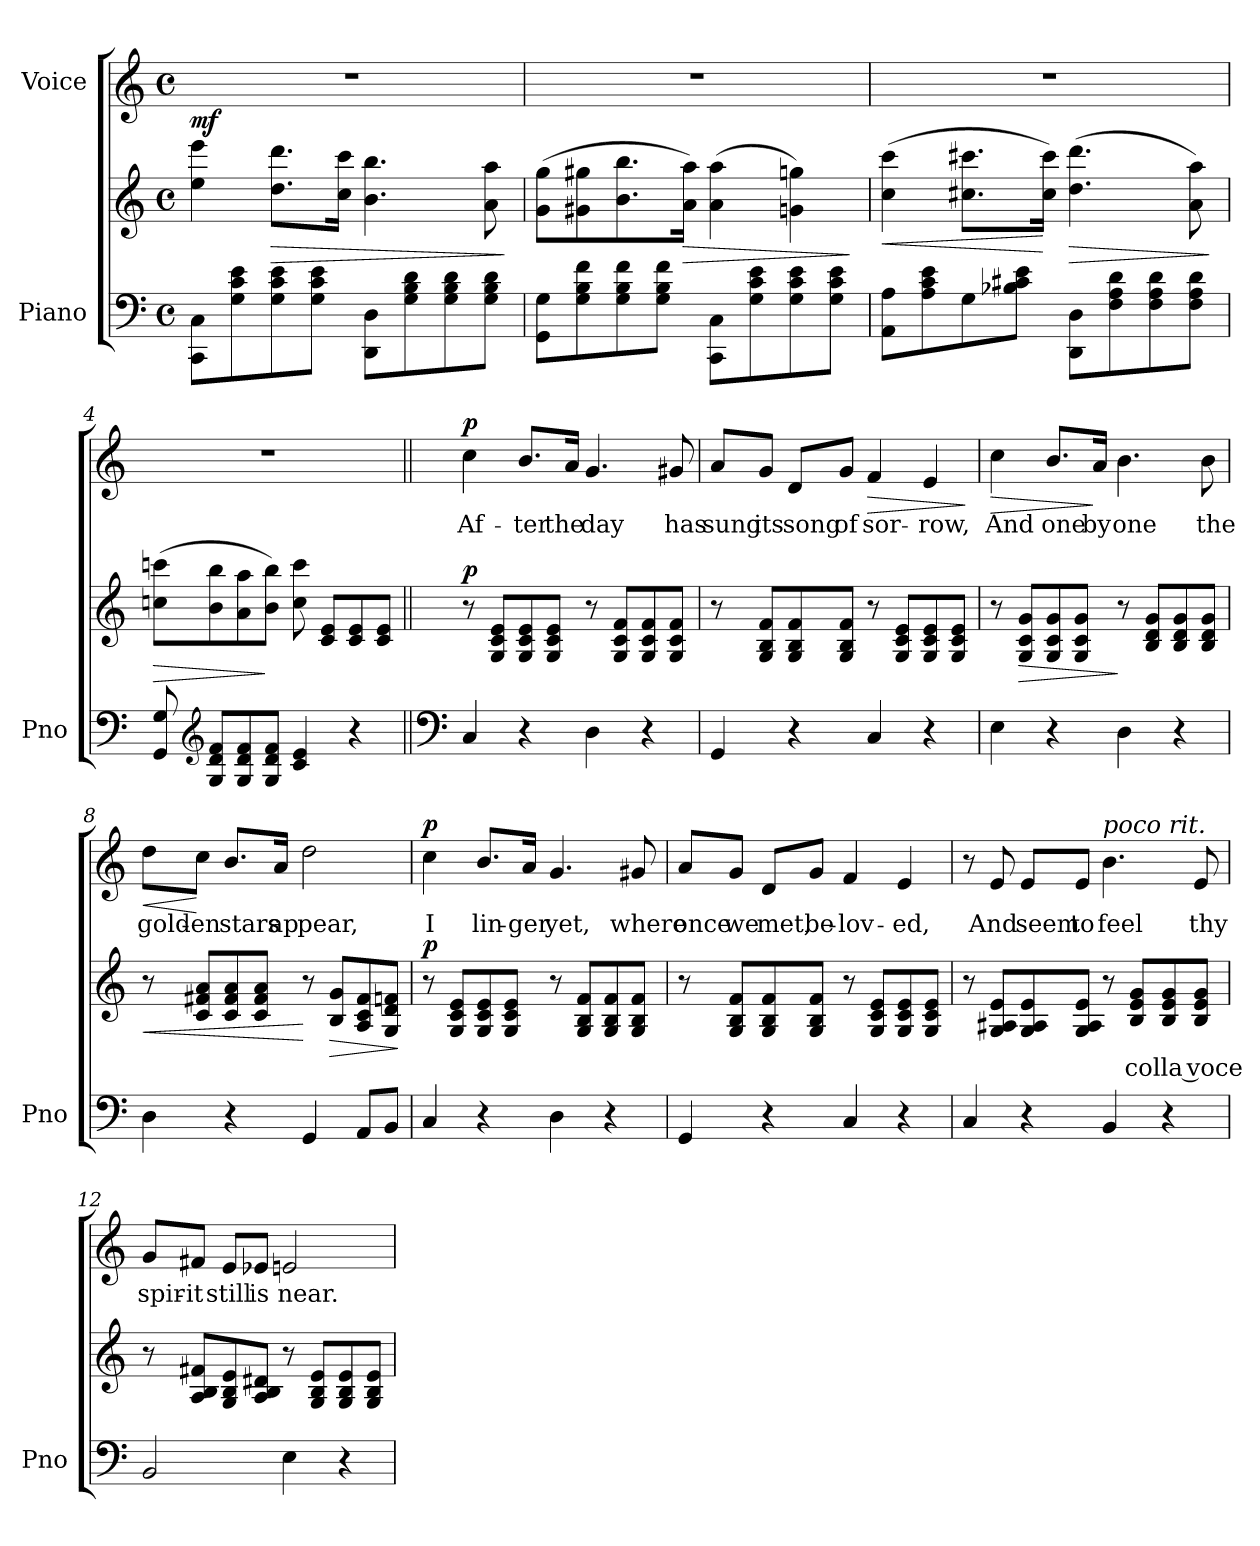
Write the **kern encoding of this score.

**kern	**kern	**text	**dynam	**kern	**text	**dynam
*part2	*part2	*part2	*part2	*part1	*part1	*part1
*staff3	*staff2	*staff2	*staff2/3	*staff1	*staff1	*staff1
*I"Piano	*	*	*	*I"Voice	*	*
*I'Pno	*	*	*	*	*	*
*clefF4	*clefG2	*	*	*clefG2	*	*
*k[]	*k[]	*	*	*k[]	*	*
*M4/4	*M4/4	*	*	*M4/4	*	*
*met(c)	*met(c)	*	*	*met(c)	*	*
*MM60	*MM60	*	*	*MM60	*	*
=1	=1	=1	=1	=1	=1	=1
!	!	!	!LO:DY:b	!	!	!
8CC\ 8C\L	4ee\ 4eee\	.	mf	1r	.	.
8G\ 8c\ 8e\	.	.	.	.	.	.
!	!	!	!LO:HP:b	!	!	!
8G\ 8c\ 8e\	8.dd\ 8.ddd\L	.	>	.	.	.
8G\ 8c\ 8e\J	.	.	.	.	.	.
.	16cc\ 16ccc\Jk	.	.	.	.	.
8DD\ 8D\L	4.b\ 4.bb\	.	.	.	.	.
8G\ 8B\ 8d\	.	.	.	.	.	.
8G\ 8B\ 8d\	.	.	.	.	.	.
8G\ 8B\ 8d\J	8a\ 8aa\	.	.	.	.	.
.	.	.	]	.	.	.
=2	=2	=2	=2	=2	=2	=2
8GG\ 8G\L	(>8g\ 8gg\L	.	.	1r	.	.
8G\ 8B\ 8f\	8g#X\ 8gg#X\	.	.	.	.	.
8G\ 8B\ 8f\	8.b\ 8.bb\	.	.	.	.	.
8G\ 8B\ 8f\J	.	.	.	.	.	.
!	!	!	!LO:HP:b	!	!	!
.	16a\ 16aa\Jk)	.	>	.	.	.
8CC\ 8C\L	(>4a\ 4aa\	.	.	.	.	.
8G\ 8c\ 8e\	.	.	.	.	.	.
8G\ 8c\ 8e\	4gn\ 4ggn\)	.	.	.	.	.
8G\ 8c\ 8e\J	.	.	.	.	.	.
.	.	.	]	.	.	.
=3	=3	=3	=3	=3	=3	=3
!	!	!	!LO:HP:b	!	!	!
8AA\ 8A\L	(>4cc\ 4ccc\	.	<	1r	.	.
8A\ 8c\ 8e\	.	.	.	.	.	.
8G\	8.cc#X\ 8.ccc#X\L	.	.	.	.	.
8B-X\ 8c#X\ 8e\J	.	.	.	.	.	.
.	16cc#\ 16ccc#\Jk)	.	[	.	.	.
!	!	!	!LO:HP:b	!	!	!
8DD\ 8D\L	(>4.dd\ 4.ddd\	.	>	.	.	.
8F\ 8A\ 8d\	.	.	.	.	.	.
8F\ 8A\ 8d\	.	.	.	.	.	.
8F\ 8A\ 8d\J	8a\ 8aa\)	.	.	.	.	.
.	.	.	]	.	.	.
=4	=4	=4	=4	=4	=4	=4
!	!	!	!LO:HP:b	!	!	!
8GG/ 8G/	(>8ccn\ 8cccn\L	.	>	1r	.	.
*clefG2	*	*	*	*	*	*
8G/ 8d/ 8f/L	8b\ 8bb\	.	.	.	.	.
8G/ 8d/ 8f/	8a\ 8aa\	.	.	.	.	.
8G/ 8d/ 8f/J	8b\ 8bb\J)	.	]	.	.	.
4c/ 4e/	8cc\ 8ccc\	.	.	.	.	.
.	8c/ 8e/L	.	.	.	.	.
4r	8c/ 8e/	.	.	.	.	.
.	8c/ 8e/J	.	.	.	.	.
!!LO:LB:g=z
=5||	=5||	=5||	=5||	=5||	=5||	=5||
*clefF4	*	*	*	*	*	*
!	!	!	!LO:DY:b	!	!LO:LY:b	!LO:DY:a
4C/	8r	.	p	4cc\	Af-	p
.	8G/ 8c/ 8e/L	.	.	.	.	.
!	!	!	!	!	!LO:LY:b	!
4r	8G/ 8c/ 8e/	.	.	8.b/L	-ter	.
.	8G/ 8c/ 8e/J	.	.	.	.	.
!	!	!	!	!	!LO:LY:b	!
.	.	.	.	16a/Jk	the	.
!	!	!	!	!	!LO:LY:b	!
4D\	8r	.	.	4.g/	day	.
.	8G/ 8c/ 8f/L	.	.	.	.	.
4r	8G/ 8c/ 8f/	.	.	.	.	.
!	!	!	!	!	!LO:LY:b	!
.	8G/ 8c/ 8f/J	.	.	8g#X/	has	.
=6	=6	=6	=6	=6	=6	=6
!	!	!	!	!	!LO:LY:b	!
4GG/	8r	.	.	8a/L	sung	.
!	!	!	!	!	!LO:LY:b	!
.	8G/ 8B/ 8f/L	.	.	8g/J	its	.
!	!	!	!	!	!LO:LY:b	!
4r	8G/ 8B/ 8f/	.	.	8d/L	song	.
!	!	!	!	!	!LO:LY:b	!
.	8G/ 8B/ 8f/J	.	.	8g/J	of	.
!	!	!	!	!	!LO:LY:b	!LO:HP:b
4C/	8r	.	.	4f/	sor-	>
.	8G/ 8c/ 8e/L	.	.	.	.	.
!	!	!	!	!	!LO:LY:b	!
4r	8G/ 8c/ 8e/	.	.	4e/	-row,	.
.	8G/ 8c/ 8e/J	.	.	.	.	.
.	.	.	.	.	.	]
=7	=7	=7	=7	=7	=7	=7
!	!	!	!	!	!LO:LY:b	!LO:HP:b
4E\	8r	.	.	4cc\	And	>
!	!	!	!LO:HP:b	!	!	!
.	8G/ 8c/ 8g/L	.	>	.	.	.
!	!	!	!	!	!LO:LY:b	!
4r	8G/ 8c/ 8g/	.	.	8.b/L	one	.
.	8G/ 8c/ 8g/J	.	.	.	.	.
!	!	!	!	!	!LO:LY:b	!
.	.	.	.	16a/Jk	by	]
!	!	!	!	!	!LO:LY:b	!
4D\	8r	.	]	4.b\	one	.
.	8B/ 8d/ 8g/L	.	.	.	.	.
4r	8B/ 8d/ 8g/	.	.	.	.	.
!	!	!	!	!	!LO:LY:b	!
.	8B/ 8d/ 8g/J	.	.	8b\	the	.
=8	=8	=8	=8	=8	=8	=8
!	!	!	!LO:HP:b	!	!LO:LY:b	!LO:HP:b
4D\	8r	.	<	8dd\L	gold-	<
!	!	!	!	!	!LO:LY:b	!
.	8c/ 8f#X/ 8a/L	.	.	8cc\J	-en	[
!	!	!	!	!	!LO:LY:b	!
4r	8c/ 8f#/ 8a/	.	.	8.b/L	stars	.
.	8c/ 8f#/ 8a/J	.	.	.	.	.
!	!	!	!	!	!LO:LY:b	!
.	.	.	.	16a/Jk	ap	.
!	!	!	!	!	!LO:LY:b	!
4GG/	8r	.	[	2dd\	pear,	.
!	!	!	!LO:HP:b	!	!	!
.	8B/ 8g/L	.	>	.	.	.
8AA/L	8A/ 8c/ 8f#/	.	.	.	.	.
8BB/J	8G/ 8d/ 8fn/J	.	.	.	.	.
.	.	.	]	.	.	.
!!LO:LB:g=z
=9	=9	=9	=9	=9	=9	=9
!	!	!	!LO:DY:b	!	!LO:LY:b	!LO:DY:a
4C/	8r	.	p	4cc\	I	p
.	8G/ 8c/ 8e/L	.	.	.	.	.
!	!	!	!	!	!LO:LY:b	!
4r	8G/ 8c/ 8e/	.	.	8.b/L	lin-	.
.	8G/ 8c/ 8e/J	.	.	.	.	.
!	!	!	!	!	!LO:LY:b	!
.	.	.	.	16a/Jk	-ger	.
!	!	!	!	!	!LO:LY:b	!
4D\	8r	.	.	4.g/	yet,	.
.	8G/ 8B/ 8f/L	.	.	.	.	.
4r	8G/ 8B/ 8f/	.	.	.	.	.
!	!	!	!	!	!LO:LY:b	!
.	8G/ 8B/ 8f/J	.	.	8g#X/	where	.
=10	=10	=10	=10	=10	=10	=10
!	!	!	!	!	!LO:LY:b	!
4GG/	8r	.	.	8a/L	once	.
!	!	!	!	!	!LO:LY:b	!
.	8G/ 8B/ 8f/L	.	.	8g/J	we	.
!	!	!	!	!	!LO:LY:b	!
4r	8G/ 8B/ 8f/	.	.	8d/L	met,	.
!	!	!	!	!	!LO:LY:b	!
.	8G/ 8B/ 8f/J	.	.	8g/J	be-	.
!	!	!	!	!	!LO:LY:b	!
4C/	8r	.	.	4f/	-lov-	.
.	8G/ 8c/ 8e/L	.	.	.	.	.
!	!	!	!	!	!LO:LY:b	!
4r	8G/ 8c/ 8e/	.	.	4e/	-ed,	.
.	8G/ 8c/ 8e/J	.	.	.	.	.
=11	=11	=11	=11	=11	=11	=11
4C/	8r	.	.	8r	.	.
!	!	!	!	!	!LO:LY:b	!
.	8G/ 8A#X/ 8e/L	.	.	8e/	And	.
!	!	!	!	!	!LO:LY:b	!
4r	8G/ 8A#/ 8e/	.	.	8e/L	seem	.
!	!	!	!	!	!LO:LY:b	!
.	8G/ 8A#/ 8e/J	.	.	8e/J	to	.
!	!	!	!	!LO:TX:a:i:t=poco rit.	!	!
!	!	!	!	!	!LO:LY:b	!
4BB/	8r	.	.	4.b\	feel	.
!	!	!LO:LY:b	!	!	!	!
.	8B/ 8e/ 8g/L	colla voce	.	.	.	.
4r	8B/ 8e/ 8g/	.	.	.	.	.
!	!	!	!	!	!LO:LY:b	!
.	8B/ 8e/ 8g/J	.	.	8e/	thy	.
=12	=12	=12	=12	=12	=12	=12
!	!	!	!	!	!LO:LY:b	!
2BB/	8r	.	.	8g/L	spir-	.
!	!	!	!	!	!LO:LY:b	!
.	8A/ 8B/ 8f#X/L	.	.	8f#X/J	-it	.
!	!	!	!	!	!LO:LY:b	!
.	8G/ 8B/ 8e/	.	.	8e/L	still	.
!	!	!	!	!	!LO:LY:b	!
.	8A/ 8B/ 8d#X/J	.	.	8e-X/J	is	.
!	!	!	!	!	!LO:LY:b	!
4E\	8r	.	.	2en/	near.	.
.	8G/ 8B/ 8e/L	.	.	.	.	.
4r	8G/ 8B/ 8e/	.	.	.	.	.
.	8G/ 8B/ 8e/J	.	.	.	.	.
=	=	=	=	=	=	=
*-	*-	*-	*-	*-	*-	*-
